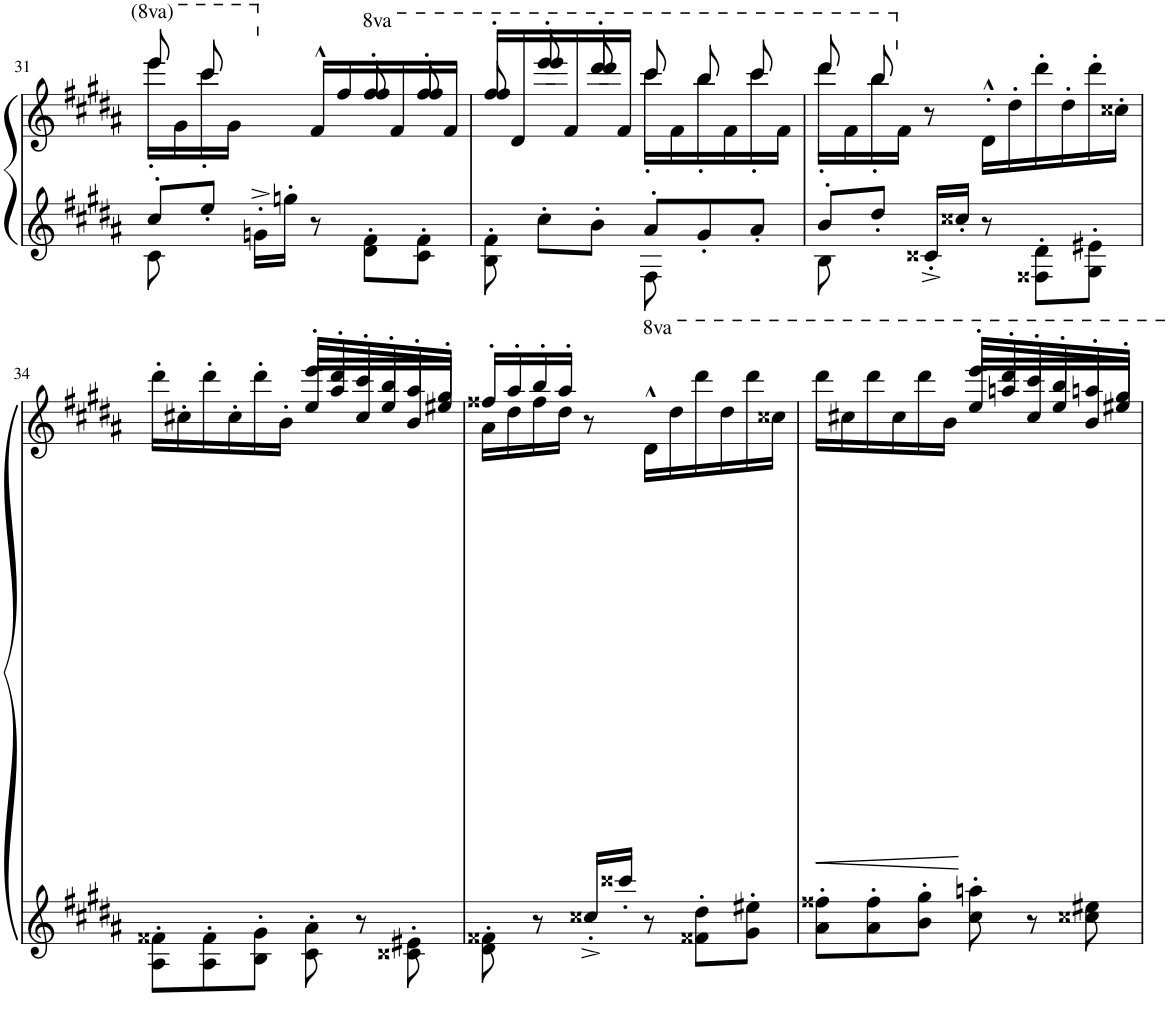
**kern	**kern	**dynam
*part1	*part1	*part1
*staff2	*staff1	*staff1/2
*I"Piano	*	*
*I'Pno	*	*
!!LO:PB:g=z
*clefG2	*clefG2	*
*k[f#c#g#d#a#]	*k[f#c#g#d#a#]	*
*M6/8	*M6/8	*
=31	=31	=31
*^	*^	*
8cc#'/L	8c#\	16eeee'\LL	8eeee/	.
.	.	16gg#'\	.	.
8ee'/J	2ryy	16cccc#'\	8cccc#/	.
.	.	16g#'\JJ	.	.
16gn'^\LL	.	8ryy	4ryy	.
16ggn'\JJ	.	.	.	.
8r	.	16f#'^^/LL	.	.
.	.	16ff#'/	.	.
*	*	*8va	*	*
8d#\' 8f#\'L	.	16fff#'/	8fff#/	.
.	.	16ff#'/	.	.
8c#\' 8f#\'J	8ryy	16fff#'/	8fff#/	.
.	.	16ff#'/JJ	.	.
=32	=32	=32	=32	=32
8B\' 8f#\'	4.ryy	16fff#'/LL	8fff#/	.
.	.	16dd#'/	.	.
8cc#'\L	.	16eeee'/	8eeee/	.
.	.	16ff#'/	.	.
8b'\J	.	16dddd#'/	8dddd#/	.
.	.	16ff#'/JJ	.	.
8a#'/L	8F#\	16cccc#'\LL	8cccc#/	.
.	.	16ff#'\	.	.
8g#'/	4ryy	16bbb'\	8bbb/	.
.	.	16ff#'\	.	.
8a#'/J	.	16cccc#'\	8cccc#/	.
.	.	16ff#'\JJ	.	.
=33	=33	=33	=33	=33
8b'/L	8B\	16dddd#'\LL	8dddd#/	.
.	.	16ff#'\	.	.
8dd#'/J	2ryy	16bbb'\	8bbb/	.
*	*	*X8va	*	*
.	.	16f#'\JJ	.	.
16c##X'^/LL	.	8r	2ryy	.
16cc##X'/JJ	.	.	.	.
8r	.	16d#'^^\LL	.	.
.	.	16dd#'\	.	.
8F##X\' 8d#\'L	.	16ddd#'\	.	.
.	.	16dd#'\	.	.
8G#\' 8e#X\'J	8ryy	16ddd#'\	.	.
.	.	16cc##X'\JJ	.	.
*v	*v	*	*	*
!!LO:LB:g=z	!!
=34	=34	=34	=34
8A#\' 8f##X\'L	16ddd#'\LL	4.ryy	.
.	16cc#X'\	.	.
8A#\' 8f##\'	16ddd#'\	.	.
.	16cc#'\	.	.
8B\' 8g#\'J	16ddd#'\	.	.
.	16b'\JJ	.	.
8c#\' 8a#\'	16ee'/LL	16eee'/LL	.
.	16aa#'/	16ddd#'/	.
8r	16cc#'/	16ccc#'/	.
.	16ee'/	16bb'/	.
8c##X\' 8e#X\'	16b'/	16aa#'/	.
.	16ee#X'/JJ	16gg#'/JJ	.
=35	=35	=35	=35
8d#\' 8f##X\'	16ff##X'/LL	16a#'\LL	.
.	16aa#'/	16dd#'\	.
8r	16bb'/	16ff##'\	.
.	16aa#'/JJ	16dd#'\JJ	.
16cc##X'^/LL	8r	2ryy	.
16ccc##X'/JJ	.	.	.
8r	16dd#'^^\LL	.	.
.	16ddd#'\	.	.
8f##X\' 8dd#\'L	16dddd#'\	.	.
.	16ddd#'\	.	.
8g#\' 8ee#X\'J	16dddd#'\	.	.
.	16ccc##X'\JJ	.	.
=36	=36	=36	=36
!	!	!	!LO:HP:b
8a#\' 8ff##X\'L	16dddd#'\LL	4.ryy	<
.	16ccc#X'\	.	.
8a#\' 8ff##\'	16dddd#'\	.	.
.	16ccc#'\	.	.
8b\' 8gg#\'J	16dddd#'\	.	.
.	16bb'\JJ	.	.
8cc#\' 8aan\'	16eee'/LL	16eeee'/LL	[
.	16aaan'/	16dddd#'/	.
8r	16ccc#'/	16cccc#'/	.
.	16eee'/	16bbb'/	.
8cc##X\ 8ee#X\	16bb'/	16aaan'/	.
.	16eee#X'/JJ	16ggg#'/JJ	.
*	*v	*v	*
=	=	=
*-	*-	*-
